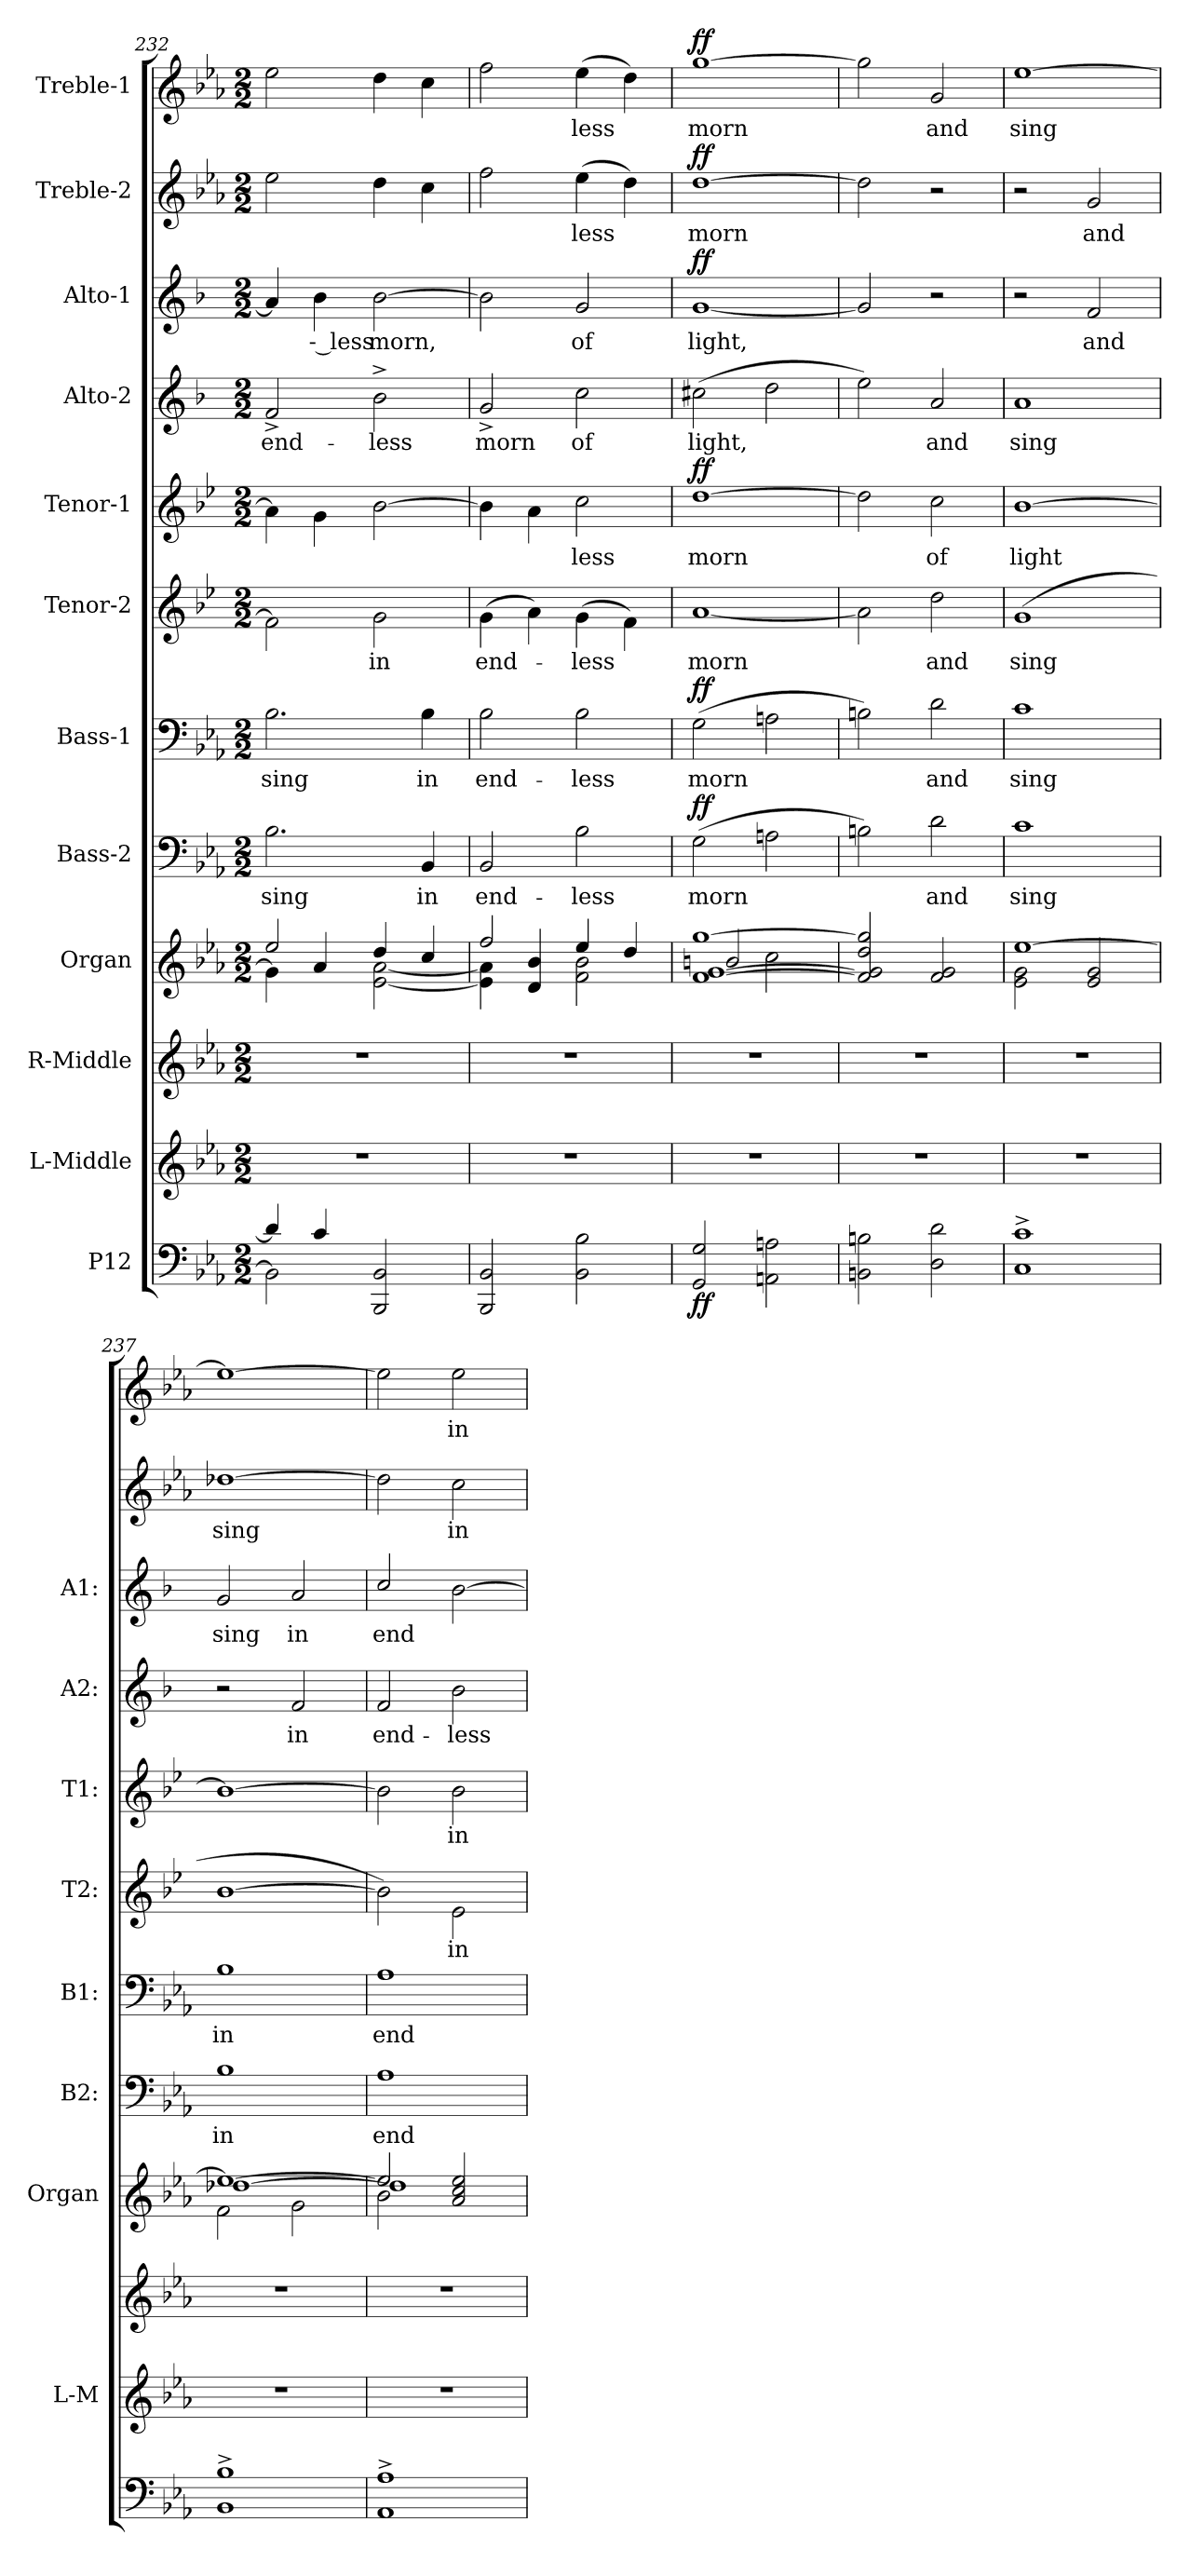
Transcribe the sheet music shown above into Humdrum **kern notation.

**kern	**dynam	**kern	**kern	**kern	**kern	**text	**dynam	**kern	**text	**dynam	**kern	**text	**kern	**text	**dynam	**kern	**text	**kern	**text	**dynam	**kern	**text	**dynam	**kern	**text	**dynam
*part12	*part12	*part11	*part10	*part9	*part8	*part8	*part8	*part7	*part7	*part7	*part6	*part6	*part5	*part5	*part5	*part4	*part4	*part3	*part3	*part3	*part2	*part2	*part2	*part1	*part1	*part1
*staff12	*staff12	*staff11	*staff10	*staff9	*staff8	*staff8	*staff8	*staff7	*staff7	*staff7	*staff6	*staff6	*staff5	*staff5	*staff5	*staff4	*staff4	*staff3	*staff3	*staff3	*staff2	*staff2	*staff2	*staff1	*staff1	*staff1
*I"P12	*	*I"L-Middle	*I"R-Middle	*I"Organ	*I"Bass-2	*	*	*I"Bass-1	*	*	*I"Tenor-2	*	*I"Tenor-1	*	*	*I"Alto-2	*	*I"Alto-1	*	*	*I"Treble-2	*	*	*I"Treble-1	*	*
*	*	*I'L-M	*	*I'Organ	*I'B2:	*	*	*I'B1:	*	*	*I'T2:	*	*I'T1:	*	*	*I'A2:	*	*I'A1:	*	*	*	*	*	*	*	*
*clefF4	*	*clefG2	*clefG2	*clefG2	*clefF4	*	*	*clefF4	*	*	*clefG2	*	*clefG2	*	*	*clefG2	*	*clefG2	*	*	*clefG2	*	*	*clefG2	*	*
*	*	*	*	*	*	*	*	*	*	*	*ITrd4c7	*	*ITrd4c7	*	*	*ITrd1c2	*	*ITrd1c2	*	*	*ITrd-7c-12	*	*	*ITrd-7c-12	*	*
*k[b-e-a-]	*	*k[b-e-a-]	*k[b-e-a-]	*k[b-e-a-]	*k[b-e-a-]	*	*	*k[b-e-a-]	*	*	*k[b-e-a-]	*	*k[b-e-a-]	*	*	*k[b-e-a-]	*	*k[b-e-a-]	*	*	*k[b-e-a-]	*	*	*k[b-e-a-]	*	*
*E-:	*	*E-:	*E-:	*E-:	*E-:	*	*	*E-:	*	*	*E-:	*	*E-:	*	*	*E-:	*	*E-:	*	*	*E-:	*	*	*E-:	*	*
*M2/2	*	*M2/2	*M2/2	*M2/2	*M2/2	*	*	*M2/2	*	*	*M2/2	*	*M2/2	*	*	*M2/2	*	*M2/2	*	*	*M2/2	*	*	*M2/2	*	*
=232	=232	=232	=232	=232	=232	=232	=232	=232	=232	=232	=232	=232	=232	=232	=232	=232	=232	=232	=232	=232	=232	=232	=232	=232	=232	=232
*^	*	*	*	*^	*	*	*	*	*	*	*	*	*	*	*	*	*	*	*	*	*	*	*	*	*	*
!	!	!	!	!	!	!	!	!LO:LY:b	!	!	!LO:LY:b	!	!	!	!	!	!	!	!LO:LY:b	!	!	!	!	!LO:LY:b	!	!	!LO:LY:b	!
2BB-\]	4d/]	.	1r	1r	2ee-/	4g\]	2.B-\	sing	.	2.B-\	sing	.	2B-\]	.	4d\]	.	.	2e-^/	end-	4g/]	.	.	2eee-\	--	.	2eee-\	--	.
!	!	!	!	!	!	!	!	!	!	!	!	!	!	!	!	!	!	!	!	!	!LO:LY:b	!	!	!	!	!	!	!
.	4c/	.	.	.	.	4a-/	.	.	.	.	.	.	.	.	4c\	.	.	.	.	4a-\	-- less	.	.	.	.	.	.	.
!	!	!	!	!	!	!	!	!	!	!	!	!	!	!LO:LY:b	!	!	!	!	!LO:LY:b	!	!LO:LY:b	!	!	!	!	!	!	!
2BBB-/ 2BB-/	2ryy	.	.	.	4dd/	[2e-\ [2a-\	.	.	.	.	.	.	2c\	in	[2e-\	.	.	2a-^\	-less	[2a-\	morn,	.	4ddd\	.	.	4ddd\	.	.
!	!	!	!	!	!	!	!	!LO:LY:b	!	!	!LO:LY:b	!	!	!	!	!	!	!	!	!	!	!	!	!	!	!	!	!
.	.	.	.	.	4cc/	.	4BB-/	in	.	4B-\	in	.	.	.	.	.	.	.	.	.	.	.	4ccc\	.	.	4ccc\	.	.
*v	*v	*	*	*	*	*	*	*	*	*	*	*	*	*	*	*	*	*	*	*	*	*	*	*	*	*	*	*
=233	=233	=233	=233	=233	=233	=233	=233	=233	=233	=233	=233	=233	=233	=233	=233	=233	=233	=233	=233	=233	=233	=233	=233	=233	=233	=233	=233
!	!	!	!	!	!	!	!LO:LY:b	!	!	!LO:LY:b	!	!	!LO:LY:b	!	!	!	!	!LO:LY:b	!	!	!	!	!LO:LY:b	!	!	!LO:LY:b	!
2BBB-/ 2BB-/	.	1r	1r	2ff/	4e-\] 4a-\]	2BB-/	end-	.	2B-\	end-	.	(>4c\	end-	4e-\]	.	.	2f^/	morn	2a-\]	.	.	2fff\	-	.	2fff\	-	.
.	.	.	.	.	4d/ 4b-/	.	.	.	.	.	.	4d\)	.	4d\	.	.	.	.	.	.	.	.	.	.	.	.	.
!	!	!	!	!	!	!	!LO:LY:b	!	!	!LO:LY:b	!	!	!LO:LY:b	!	!LO:LY:b	!	!	!LO:LY:b	!	!LO:LY:b	!	!	!LO:LY:b	!	!	!LO:LY:b	!
2BB-\ 2B-\	.	.	.	4ee-/	2f\ 2b-\	2B-\	-less	.	2B-\	-less	.	(>4c\	-less	2f\	-less	.	2b-\	of	2f/	of	.	(>4eee-\	- less	.	(>4eee-\	- less	.
.	.	.	.	4dd/	.	.	.	.	.	.	.	4B-\)	.	.	.	.	.	.	.	.	.	4ddd\)	.	.	4ddd\)	.	.
=234	=234	=234	=234	=234	=234	=234	=234	=234	=234	=234	=234	=234	=234	=234	=234	=234	=234	=234	=234	=234	=234	=234	=234	=234	=234	=234	=234
!	!LO:DY:b	!	!	!	!	!	!LO:LY:b	!LO:DY:b	!	!LO:LY:b	!LO:DY:b	!	!LO:LY:b	!	!LO:LY:b	!LO:DY:b	!	!LO:LY:b	!	!LO:LY:b	!LO:DY:b	!	!LO:LY:b	!LO:DY:b	!	!LO:LY:b	!LO:DY:b
2GG/ 2G/	ff	1r	1r	[1f [1g [1gg	2bn/	(>2G\	morn	ff	(>2G\	morn	ff	[1d	morn	[1g	morn	ff	(>2bn\	light,	[1f	light,	ff	[1ddd	morn	ff	[1ggg	morn	ff
2AAn\ 2An\	.	.	.	.	2cc\	2An\	.	.	2An\	.	.	.	.	.	.	.	2cc\	.	.	.	.	.	.	.	.	.	.
*	*	*	*	*v	*v	*	*	*	*	*	*	*	*	*	*	*	*	*	*	*	*	*	*	*	*	*	*
!!LO:PB:g=z
=235	=235	=235	=235	=235	=235	=235	=235	=235	=235	=235	=235	=235	=235	=235	=235	=235	=235	=235	=235	=235	=235	=235	=235	=235	=235	=235
2BBn\ 2Bn\	.	1r	1r	2f/] 2g/] 2dd/ 2gg/]	2Bn\)	.	.	2Bn\)	.	.	2d\]	.	2g\]	.	.	2dd\)	.	2f/]	.	.	2ddd\]	.	.	2ggg\]	.	.
!	!	!	!	!	!	!LO:LY:b	!	!	!LO:LY:b	!	!	!LO:LY:b	!	!LO:LY:b	!	!	!LO:LY:b	!	!	!	!	!	!	!	!LO:LY:b	!
2D\ 2d\	.	.	.	2f/ 2g/	2d\	and	.	2d\	and	.	2g\	and	2f\	of	.	2g/	and	2r	.	.	2r	.	.	2gg/	and	.
=236	=236	=236	=236	=236	=236	=236	=236	=236	=236	=236	=236	=236	=236	=236	=236	=236	=236	=236	=236	=236	=236	=236	=236	=236	=236	=236
*	*	*	*	*^	*	*	*	*	*	*	*	*	*	*	*	*	*	*	*	*	*	*	*	*	*	*
!	!	!	!	!	!	!	!LO:LY:b	!	!	!LO:LY:b	!	!	!LO:LY:b	!	!LO:LY:b	!	!	!LO:LY:b	!	!	!	!	!	!	!	!LO:LY:b	!
1C^ 1c^	.	1r	1r	[1ee-	2e-\ 2g\	1c	sing	.	1c	sing	.	(>1c	sing	[1e-	light	.	1g	sing	2r	.	.	2r	.	.	[1eee-	sing	.
!	!	!	!	!	!	!	!	!	!	!	!	!	!	!	!	!	!	!	!	!LO:LY:b	!	!	!LO:LY:b	!	!	!	!
.	.	.	.	.	2e-/ 2g/	.	.	.	.	.	.	.	.	.	.	.	.	.	2e-/	and	.	2gg/	and	.	.	.	.
=237	=237	=237	=237	=237	=237	=237	=237	=237	=237	=237	=237	=237	=237	=237	=237	=237	=237	=237	=237	=237	=237	=237	=237	=237	=237	=237	=237
*	*	*	*	*	*^	*	*	*	*	*	*	*	*	*	*	*	*	*	*	*	*	*	*	*	*	*	*
!	!	!	!	!	!	!	!	!LO:LY:b	!	!	!LO:LY:b	!	!	!	!	!	!	!	!	!	!LO:LY:b	!	!	!LO:LY:b	!	!	!	!
1BB-^ 1B-^	.	1r	1r	1ee-_	2f\	[1dd-X	1B-	in	.	1B-	in	.	[1e-	.	1e-_	.	.	2r	.	2f/	sing	.	[1ddd-X	sing	.	1eee-_	.	.
!	!	!	!	!	!	!	!	!	!	!	!	!	!	!	!	!	!	!	!LO:LY:b	!	!LO:LY:b	!	!	!	!	!	!	!
.	.	.	.	.	2g\	.	.	.	.	.	.	.	.	.	.	.	.	2e-/	in	2g/	in	.	.	.	.	.	.	.
=238	=238	=238	=238	=238	=238	=238	=238	=238	=238	=238	=238	=238	=238	=238	=238	=238	=238	=238	=238	=238	=238	=238	=238	=238	=238	=238	=238	=238
!	!	!	!	!	!	!	!	!LO:LY:b	!	!	!LO:LY:b	!	!	!	!	!	!	!	!LO:LY:b	!	!LO:LY:b	!	!	!	!	!	!	!
1AA-^ 1A-^	.	1r	1r	2ee-/]	2b-\	1dd-]	1A-	end-	.	1A-	end-	.	2e-\])	.	2e-\]	.	.	2e-/	end-	2b-/	end	.	2ddd-\]	.	.	2eee-\]	.	.
!	!	!	!	!	!	!	!	!	!	!	!	!	!	!LO:LY:b	!	!LO:LY:b	!	!	!LO:LY:b	!	!	!	!	!LO:LY:b	!	!	!LO:LY:b	!
.	.	.	.	2a-/ 2cc/ 2ee-/	2ryy	.	.	.	.	.	.	.	2A-\	in	2e-\	in	.	2a-\	-less	[2a-\	.	.	2ccc\	in	.	2eee-\	in	.
*	*	*	*	*v	*v	*v	*	*	*	*	*	*	*	*	*	*	*	*	*	*	*	*	*	*	*	*	*	*
=	=	=	=	=	=	=	=	=	=	=	=	=	=	=	=	=	=	=	=	=	=	=	=	=	=	=
*-	*-	*-	*-	*-	*-	*-	*-	*-	*-	*-	*-	*-	*-	*-	*-	*-	*-	*-	*-	*-	*-	*-	*-	*-	*-	*-
